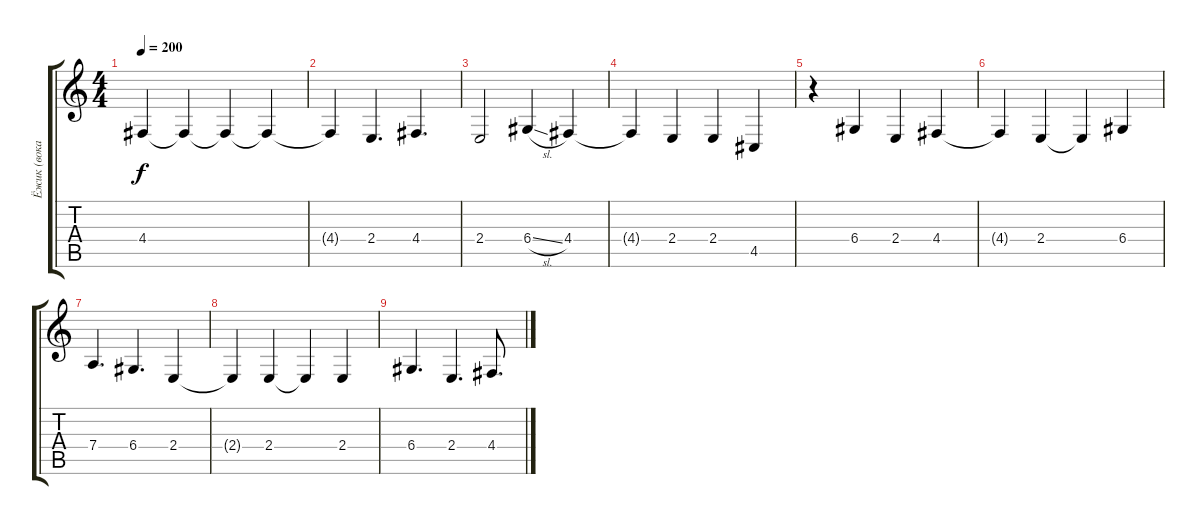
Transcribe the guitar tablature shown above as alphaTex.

\track ("Ёжик (вокал)" "Ёжик (вока") {instrument lead8bassandlead}
\staff {score tabs}
\tuning (E4 B3 G3 D3 A2 E2) {hide}
\ts (4 4)
\tempo 200
\clef g2
\ks c
4.4{t}.4{dy f} 4.4{t}.4 4.4{t}.4 4.4{t}.4 |
4.4{t}.4 2.4.4{d} 4.4.4{d} |
2.4.2 6.4{sl}.4 4.4.4 |
4.4{t}.4 2.4.4 2.4.4 4.5.4 |
r.4 6.4.4 2.4.4 4.4.4 |
4.4{t}.4 2.4.4 2.4{t}.4 6.4.4 |
7.4.4{d} 6.4.4{d} 2.4.4 |
2.4{t}.4 2.4.4 2.4{t}.4 2.4.4 |
6.4.4{d} 2.4.4{d} 4.4.8{d}
